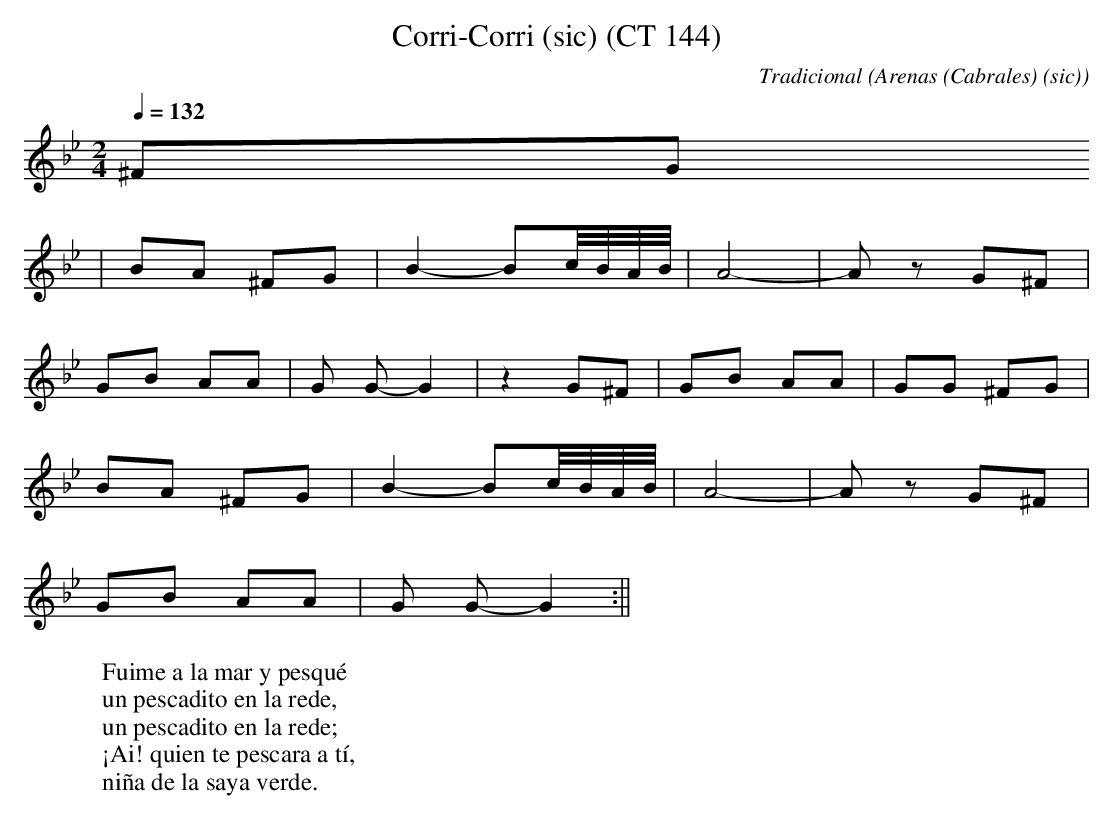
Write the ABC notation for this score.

X:1
T:Corri-Corri (sic) (CT 144)
C:Tradicional
O:Arenas (Cabrales) (sic)
M:2/4
L:1/8
Q:1/4=132
K:Gm
^FG
|BA ^FG|B2-Bc/4B/4A/4B/4|A4-|A z G^F|
GB AA|G G-G2|z2 G^F|GB AA|GG ^FG|
BA ^FG|B2-Bc/4B/4A/4B/4|A4-|A z G^F|
GB AA|G G-G2 :||
W:Fuime a la mar y pesqué
W:un pescadito en la rede,
W:un pescadito en la rede;
W:¡Ai! quien te pescara a tí,
W:niña de la saya verde.
W:
